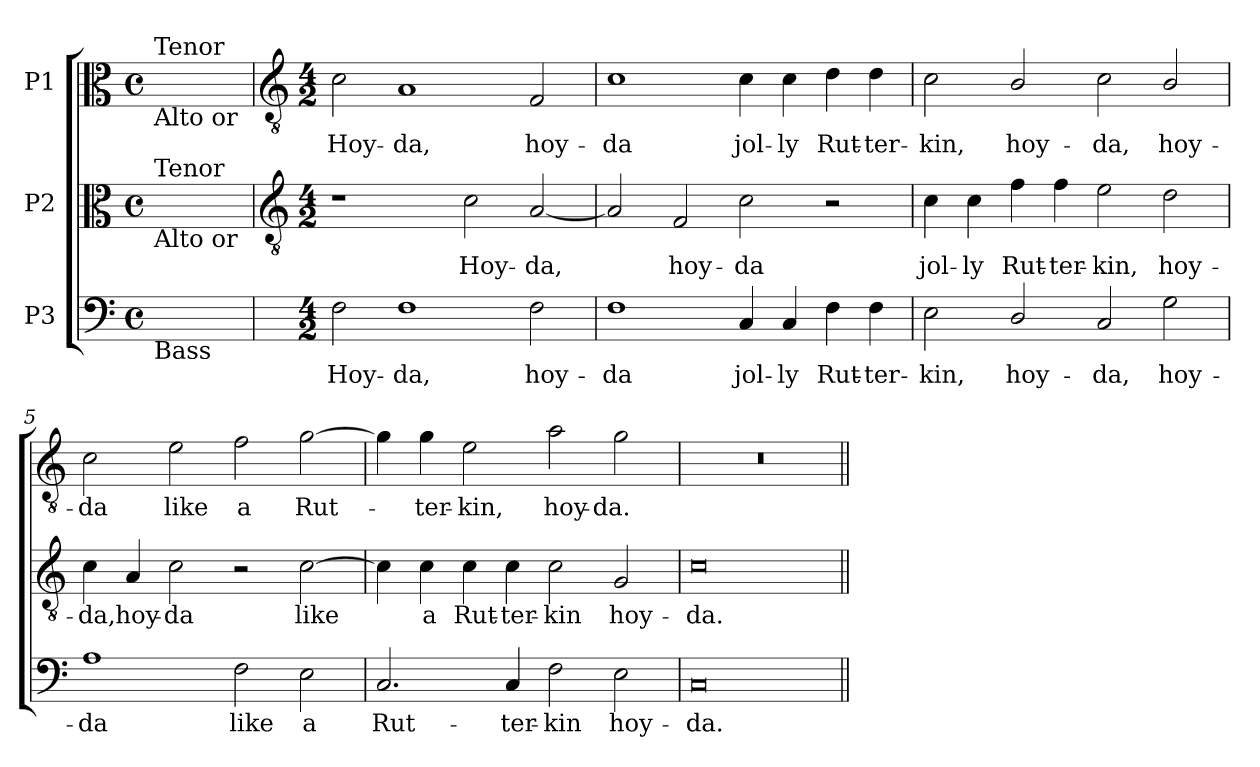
**kern	**text	**kern	**text	**kern	**text
*part3	*part3	*part2	*part2	*part1	*part1
*staff3	*staff3	*staff2	*staff2	*staff1	*staff1
*I"P3	*	*I"P2	*	*I"P1	*
!!LO:PB:g=z
*clefF4	*	*clefC3	*	*clefC3	*
*	*	*ITrd7c12	*	*ITrd7c12	*
*k[]	*	*k[]	*	*k[]	*
*C:	*	*C:	*	*C:	*
*M4/4	*	*M4/4	*	*M4/4	*
*met(c)	*	*met(c)	*	*met(c)	*
=1	=1	=1	=1	=1	=1
!	!	!	!	!LO:TX:b:t=Alto or	!
!	!	!	!	!LO:TX:t=Tenor	!
!	!	!LO:TX:b:t=Alto or	!	!	!
!	!	!LO:TX:t=Tenor	!	!	!
!LO:TX:b:t=Bass	!	!	!	!	!
1ryy	.	1ryy	.	1ryy	.
=2	=2	=2	=2	=2	=2
*	*	*clefGv2	*	*clefGv2	*
*M4/2	*	*M4/2	*	*M4/2	*
!	!LO:LY:b:color=#000000	!	!	!	!
!	!	!	!	!	!LO:LY:b:color=#000000
2Fi\	Hoy-	1r	.	2Ci\	Hoy-
!	!LO:LY:b:color=#000000	!	!	!	!
!	!	!	!	!	!LO:LY:b:color=#000000
1Fi	-da,	.	.	1AAi	-da,
!	!	!	!LO:LY:b:color=#000000	!	!
.	.	2Ci\	Hoy-	.	.
!	!LO:LY:b:color=#000000	!	!	!	!
!	!	!	!LO:LY:b:color=#000000	!	!
!	!	!	!	!	!LO:LY:b:color=#000000
2Fi\	hoy-	[2AAi/	-da,	2FFi/	hoy-
=3	=3	=3	=3	=3	=3
!	!LO:LY:b:color=#000000	!	!	!	!
!	!	!	!	!	!LO:LY:b:color=#000000
1Fi	-da	2AAi/]	.	1Ci	-da
!	!	!	!LO:LY:b:color=#000000	!	!
.	.	2FFi/	hoy-	.	.
!	!LO:LY:b:color=#000000	!	!	!	!
!	!	!	!LO:LY:b:color=#000000	!	!
!	!	!	!	!	!LO:LY:b:color=#000000
4Ci/	jol-	2Ci\	-da	4Ci\	jol-
!	!LO:LY:b:color=#000000	!	!	!	!
!	!	!	!	!	!LO:LY:b:color=#000000
4Ci/	-ly	.	.	4Ci\	-ly
!	!LO:LY:b:color=#000000	!	!	!	!
!	!	!	!	!	!LO:LY:b:color=#000000
4Fi\	Rut-	2r	.	4Di\	Rut-
!	!LO:LY:b:color=#000000	!	!	!	!
!	!	!	!	!	!LO:LY:b:color=#000000
4Fi\	-ter-	.	.	4Di\	-ter-
=4	=4	=4	=4	=4	=4
!	!LO:LY:b:color=#000000	!	!	!	!
!	!	!	!LO:LY:b:color=#000000	!	!
!	!	!	!	!	!LO:LY:b:color=#000000
2Ei\	-kin,	4Ci\	jol-	2Ci\	-kin,
!	!	!	!LO:LY:b:color=#000000	!	!
.	.	4Ci\	-ly	.	.
!	!LO:LY:b:color=#000000	!	!	!	!
!	!	!	!LO:LY:b:color=#000000	!	!
!	!	!	!	!	!LO:LY:b:color=#000000
2Di/	hoy-	4Fi\	Rut-	2BBi/	hoy-
!	!	!	!LO:LY:b:color=#000000	!	!
.	.	4Fi\	-ter-	.	.
!	!LO:LY:b:color=#000000	!	!	!	!
!	!	!	!LO:LY:b:color=#000000	!	!
!	!	!	!	!	!LO:LY:b:color=#000000
2Ci/	-da,	2Ei\	-kin,	2Ci\	-da,
!	!LO:LY:b:color=#000000	!	!	!	!
!	!	!	!LO:LY:b:color=#000000	!	!
!	!	!	!	!	!LO:LY:b:color=#000000
2Gi\	hoy-	2Di\	hoy-	2BBi/	hoy-
!!LO:LB:g=z
=5	=5	=5	=5	=5	=5
!	!LO:LY:b:color=#000000	!	!	!	!
!	!	!	!LO:LY:b:color=#000000	!	!
!	!	!	!	!	!LO:LY:b:color=#000000
1Ai	-da	4Ci\	-da,	2Ci\	-da
!	!	!	!LO:LY:b:color=#000000	!	!
.	.	4AAi/	hoy-	.	.
!	!	!	!LO:LY:b:color=#000000	!	!
!	!	!	!	!	!LO:LY:b:color=#000000
.	.	2Ci\	-da	2Ei\	like
!	!LO:LY:b:color=#000000	!	!	!	!
!	!	!	!	!	!LO:LY:b:color=#000000
2Fi\	like	2r	.	2Fi\	a
!	!LO:LY:b:color=#000000	!	!	!	!
!	!	!	!LO:LY:b:color=#000000	!	!
!	!	!	!	!	!LO:LY:b:color=#000000
2Ei\	a	[2Ci\	like	[2Gi\	Rut-
=6	=6	=6	=6	=6	=6
!	!LO:LY:b:color=#000000	!	!	!	!
2.Ci/	Rut-	4Ci\]	.	4Gi\]	.
!	!	!	!LO:LY:b:color=#000000	!	!
!	!	!	!	!	!LO:LY:b:color=#000000
.	.	4Ci\	a	4Gi\	-ter-
!	!	!	!LO:LY:b:color=#000000	!	!
!	!	!	!	!	!LO:LY:b:color=#000000
.	.	4Ci\	Rut-	2Ei\	-kin,
!	!LO:LY:b:color=#000000	!	!	!	!
!	!	!	!LO:LY:b:color=#000000	!	!
4Ci/	-ter-	4Ci\	-ter-	.	.
!	!LO:LY:b:color=#000000	!	!	!	!
!	!	!	!LO:LY:b:color=#000000	!	!
!	!	!	!	!	!LO:LY:b:color=#000000
2Fi\	-kin	2Ci\	-kin	2Ai\	hoy-
!	!LO:LY:b:color=#000000	!	!	!	!
!	!	!	!LO:LY:b:color=#000000	!	!
!	!	!	!	!	!LO:LY:b:color=#000000
2Ei\	hoy-	2GGi/	hoy-	2Gi\	-da.
=7	=7	=7	=7	=7	=7
!	!LO:LY:b:color=#000000	!	!	!	!
!	!	!	!LO:LY:b:color=#000000	!LO:N:vis=1	!
0Ci	-da.	0Ci	-da.	0r	.
=||	=||	=||	=||	=||	=||
*-	*-	*-	*-	*-	*-
